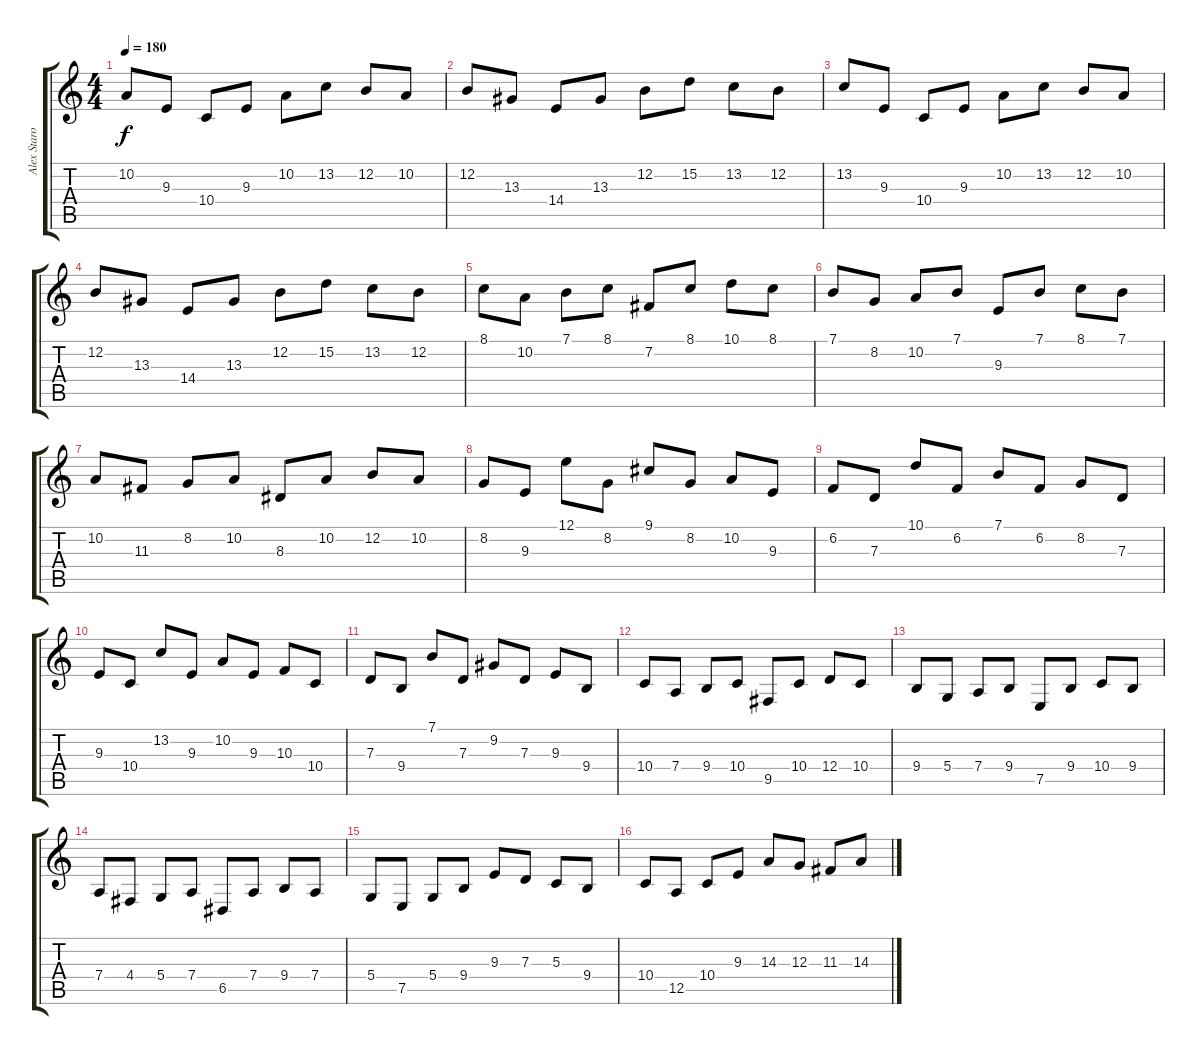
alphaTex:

\track ("Alex Staropoli" "Alex Staro") {instrument harpsichord}
\staff {score tabs}
\tuning (E4 B3 G3 D3 A2 E2) {hide}
\ts (4 4)
\tempo 180
\clef g2
\ks c
10.2.8{dy f balance 0} 9.3.8 10.4.8 9.3.8 10.2.8 13.2.8 12.2.8 10.2.8 |
12.2.8 13.3.8 14.4.8 13.3.8 12.2.8 15.2.8 13.2.8 12.2.8 |
13.2.8 9.3.8 10.4.8 9.3.8 10.2.8 13.2.8 12.2.8 10.2.8 |
12.2.8 13.3.8 14.4.8 13.3.8 12.2.8 15.2.8 13.2.8 12.2.8 |
8.1.8 10.2.8 7.1.8 8.1.8 7.2.8 8.1.8 10.1.8 8.1.8 |
7.1.8 8.2.8 10.2.8 7.1.8 9.3.8 7.1.8 8.1.8 7.1.8 |
10.2.8 11.3.8 8.2.8 10.2.8 8.3.8 10.2.8 12.2.8 10.2.8 |
8.2.8 9.3.8 12.1.8 8.2.8 9.1.8 8.2.8 10.2.8 9.3.8 |
6.2.8 7.3.8 10.1.8 6.2.8 7.1.8 6.2.8 8.2.8 7.3.8 |
9.3.8 10.4.8 13.2.8 9.3.8 10.2.8 9.3.8 10.3.8 10.4.8 |
7.3.8 9.4.8 7.1.8 7.3.8 9.2.8 7.3.8 9.3.8 9.4.8 |
10.4.8 7.4.8 9.4.8 10.4.8 9.5.8 10.4.8 12.4.8 10.4.8 |
9.4.8 5.4.8 7.4.8 9.4.8 7.5.8 9.4.8 10.4.8 9.4.8 |
7.4.8 4.4.8 5.4.8 7.4.8 6.5.8 7.4.8 9.4.8 7.4.8 |
5.4.8 7.5.8 5.4.8 9.4.8 9.3.8 7.3.8 5.3.8 9.4.8 |
10.4.8 12.5.8 10.4.8 9.3.8 14.3.8 12.3.8 11.3.8 14.3.8
